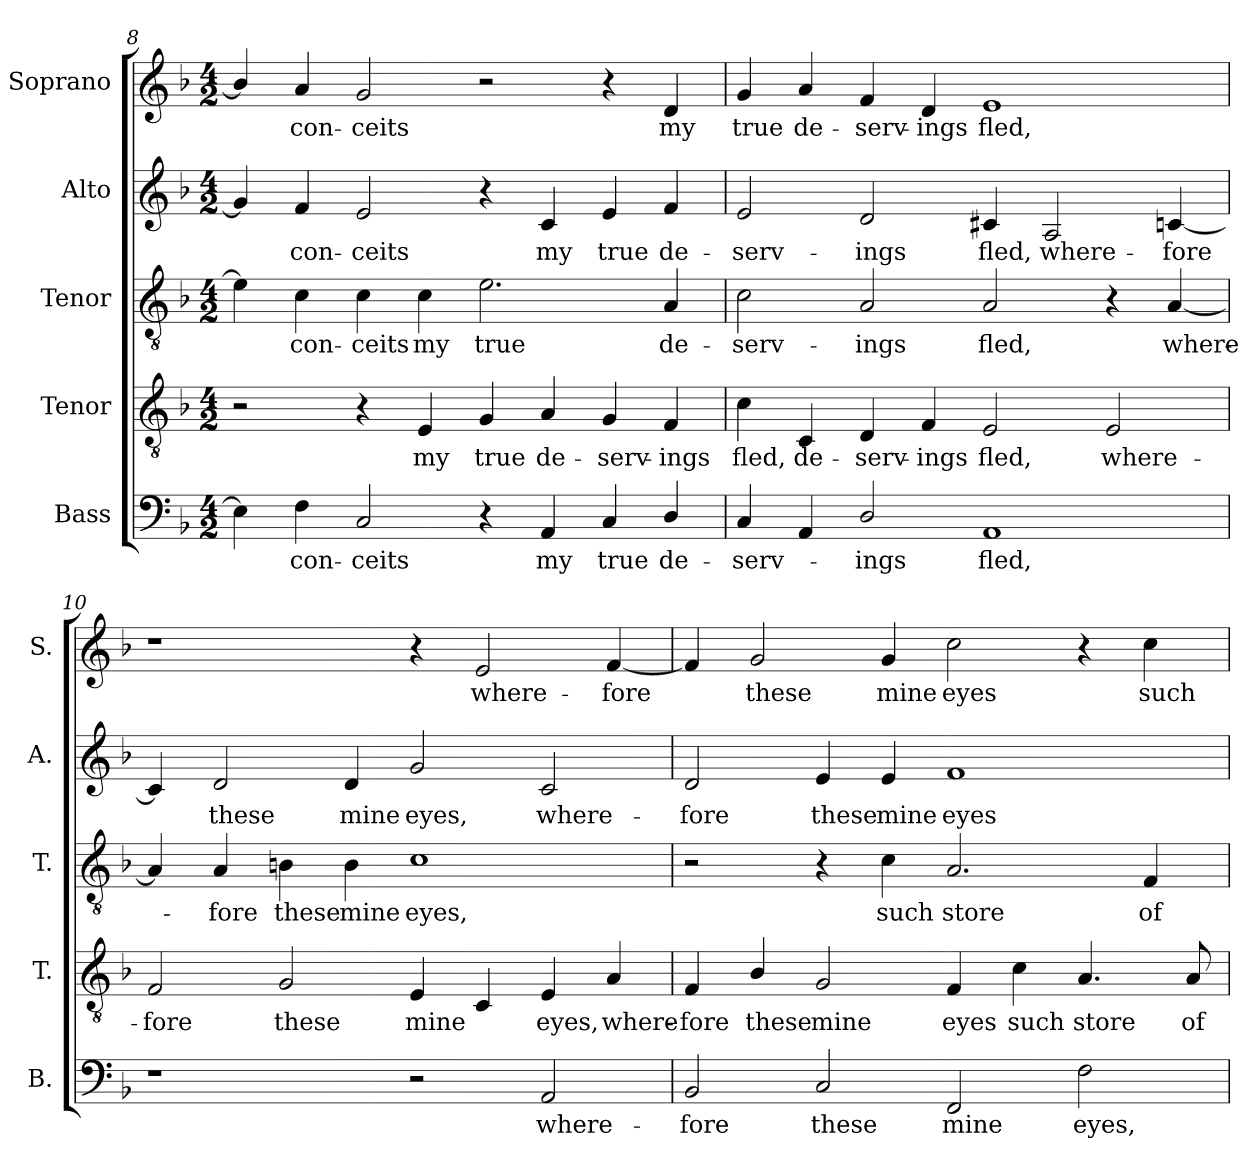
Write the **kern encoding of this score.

**kern	**text	**kern	**text	**kern	**text	**kern	**text	**kern	**text
*part5	*part5	*part4	*part4	*part3	*part3	*part2	*part2	*part1	*part1
*staff5	*staff5	*staff4	*staff4	*staff3	*staff3	*staff2	*staff2	*staff1	*staff1
*I"Bass	*	*I"Tenor	*	*I"Tenor	*	*I"Alto	*	*I"Soprano	*
*I'B.	*	*I'T.	*	*I'T.	*	*I'A.	*	*I'S.	*
*clefF4	*	*clefGv2	*	*clefGv2	*	*clefG2	*	*clefG2	*
*	*	*ITrd7c12	*	*ITrd7c12	*	*	*	*	*
*k[b-]	*	*k[b-]	*	*k[b-]	*	*k[b-]	*	*k[b-]	*
*F:	*	*F:	*	*F:	*	*F:	*	*F:	*
*M4/2	*	*M4/2	*	*M4/2	*	*M4/2	*	*M4/2	*
=8	=8	=8	=8	=8	=8	=8	=8	=8	=8
4Ei\]	.	2r	.	4Ei\]	.	4gi/]	.	4bni/]	.
!	!LO:LY:b:color=#000000	!	!	!	!	!	!	!	!
!	!	!	!	!	!LO:LY:b:color=#000000	!	!	!	!
!	!	!	!	!	!	!	!LO:LY:b:color=#000000	!	!
!	!	!	!	!	!	!	!	!	!LO:LY:b:color=#000000
4Fi\	con-	.	.	4Ci\	con-	4fi/	con-	4ai/	con-
!	!LO:LY:b:color=#000000	!	!	!	!	!	!	!	!
!	!	!	!	!	!LO:LY:b:color=#000000	!	!	!	!
!	!	!	!	!	!	!	!LO:LY:b:color=#000000	!	!
!	!	!	!	!	!	!	!	!	!LO:LY:b:color=#000000
2Ci/	-ceits	4r	.	4Ci\	-ceits	2ei/	-ceits	2gi/	-ceits
!	!	!	!LO:LY:b:color=#000000	!	!	!	!	!	!
!	!	!	!	!	!LO:LY:b:color=#000000	!	!	!	!
.	.	4EEi/	my	4Ci\	my	.	.	.	.
!	!	!	!LO:LY:b:color=#000000	!	!	!	!	!	!
!	!	!	!	!	!LO:LY:b:color=#000000	!	!	!	!
4r	.	4GGi/	true	2.Ei\	true	4r	.	2r	.
!	!LO:LY:b:color=#000000	!	!	!	!	!	!	!	!
!	!	!	!LO:LY:b:color=#000000	!	!	!	!	!	!
!	!	!	!	!	!	!	!LO:LY:b:color=#000000	!	!
4AAi/	my	4AAi/	de-	.	.	4ci/	my	.	.
!	!LO:LY:b:color=#000000	!	!	!	!	!	!	!	!
!	!	!	!LO:LY:b:color=#000000	!	!	!	!	!	!
!	!	!	!	!	!	!	!LO:LY:b:color=#000000	!	!
4Ci/	true	4GGi/	-serv-	.	.	4ei/	true	4r	.
!	!LO:LY:b:color=#000000	!	!	!	!	!	!	!	!
!	!	!	!LO:LY:b:color=#000000	!	!	!	!	!	!
!	!	!	!	!	!LO:LY:b:color=#000000	!	!	!	!
!	!	!	!	!	!	!	!LO:LY:b:color=#000000	!	!
!	!	!	!	!	!	!	!	!	!LO:LY:b:color=#000000
4Di/	de-	4FFi/	-ings	4AAi/	de-	4fi/	de-	4di/	my
!!LO:PB:g=z
=9	=9	=9	=9	=9	=9	=9	=9	=9	=9
!	!LO:LY:b:color=#000000	!	!	!	!	!	!	!	!
!	!	!	!LO:LY:b:color=#000000	!	!	!	!	!	!
!	!	!	!	!	!LO:LY:b:color=#000000	!	!	!	!
!	!	!	!	!	!	!	!LO:LY:b:color=#000000	!	!
!	!	!	!	!	!	!	!	!	!LO:LY:b:color=#000000
4Ci/	-serv-	4Ci\	fled,	2Ci\	-serv-	2ei/	-serv-	4gi/	true
!	!	!	!LO:LY:b:color=#000000	!	!	!	!	!	!
!	!	!	!	!	!	!	!	!	!LO:LY:b:color=#000000
4AAi/	.	4CCi/	de-	.	.	.	.	4ai/	de-
!	!LO:LY:b:color=#000000	!	!	!	!	!	!	!	!
!	!	!	!LO:LY:b:color=#000000	!	!	!	!	!	!
!	!	!	!	!	!LO:LY:b:color=#000000	!	!	!	!
!	!	!	!	!	!	!	!LO:LY:b:color=#000000	!	!
!	!	!	!	!	!	!	!	!	!LO:LY:b:color=#000000
2Di/	-ings	4DDi/	-serv-	2AAi/	-ings	2di/	-ings	4fi/	-serv-
!	!	!	!LO:LY:b:color=#000000	!	!	!	!	!	!
!	!	!	!	!	!	!	!	!	!LO:LY:b:color=#000000
.	.	4FFi/	-ings	.	.	.	.	4di/	-ings
!	!LO:LY:b:color=#000000	!	!	!	!	!	!	!	!
!	!	!	!LO:LY:b:color=#000000	!	!	!	!	!	!
!	!	!	!	!	!LO:LY:b:color=#000000	!	!	!	!
!	!	!	!	!	!	!	!LO:LY:b:color=#000000	!	!
!	!	!	!	!	!	!	!	!	!LO:LY:b:color=#000000
1AAi	fled,	2EEi/	fled,	2AAi/	fled,	4c#Xi/	fled,	1ei	fled,
!	!	!	!	!	!	!	!LO:LY:b:color=#000000	!	!
.	.	.	.	.	.	2Ai/	where-	.	.
!	!	!	!LO:LY:b:color=#000000	!	!	!	!	!	!
.	.	2EEi/	where-	4r	.	.	.	.	.
!	!	!	!	!	!LO:LY:b:color=#000000	!	!	!	!
!	!	!	!	!	!	!	!LO:LY:b:color=#000000	!	!
.	.	.	.	[4AAi/	where-	[4cni/	-fore	.	.
=10	=10	=10	=10	=10	=10	=10	=10	=10	=10
!	!	!	!LO:LY:b:color=#000000	!	!	!	!	!	!
1r	.	2FFi/	-fore	4AAi/]	.	4ci/]	.	1r	.
!	!	!	!	!	!LO:LY:b:color=#000000	!	!	!	!
!	!	!	!	!	!	!	!LO:LY:b:color=#000000	!	!
.	.	.	.	4AAi/	-fore	2di/	these	.	.
!	!	!	!LO:LY:b:color=#000000	!	!	!	!	!	!
!	!	!	!	!	!LO:LY:b:color=#000000	!	!	!	!
.	.	2GGi/	these	4BBni\	these	.	.	.	.
!	!	!	!	!	!LO:LY:b:color=#000000	!	!	!	!
!	!	!	!	!	!	!	!LO:LY:b:color=#000000	!	!
.	.	.	.	4BBi\	mine	4di/	mine	.	.
!	!	!	!LO:LY:b:color=#000000	!	!	!	!	!	!
!	!	!	!	!	!LO:LY:b:color=#000000	!	!	!	!
!	!	!	!	!	!	!	!LO:LY:b:color=#000000	!	!
2r	.	4EEi/	mine	1Ci	eyes,	2gi/	eyes,	4r	.
!	!	!	!	!	!	!	!	!	!LO:LY:b:color=#000000
.	.	4CCi/	.	.	.	.	.	2ei/	where-
!	!LO:LY:b:color=#000000	!	!	!	!	!	!	!	!
!	!	!	!LO:LY:b:color=#000000	!	!	!	!	!	!
!	!	!	!	!	!	!	!LO:LY:b:color=#000000	!	!
2AAi/	where-	4EEi/	eyes,	.	.	2ci/	where-	.	.
!	!	!	!LO:LY:b:color=#000000	!	!	!	!	!	!
!	!	!	!	!	!	!	!	!	!LO:LY:b:color=#000000
.	.	4AAi/	where-	.	.	.	.	[4fi/	-fore
=11	=11	=11	=11	=11	=11	=11	=11	=11	=11
!	!LO:LY:b:color=#000000	!	!	!	!	!	!	!	!
!	!	!	!LO:LY:b:color=#000000	!	!	!	!	!	!
!	!	!	!	!	!	!	!LO:LY:b:color=#000000	!	!
2BB-i/	-fore	4FFi/	-fore	2r	.	2di/	-fore	4fi/]	.
!	!	!	!LO:LY:b:color=#000000	!	!	!	!	!	!
!	!	!	!	!	!	!	!	!	!LO:LY:b:color=#000000
.	.	4BB-i/	these	.	.	.	.	2gi/	these
!	!LO:LY:b:color=#000000	!	!	!	!	!	!	!	!
!	!	!	!LO:LY:b:color=#000000	!	!	!	!	!	!
!	!	!	!	!	!	!	!LO:LY:b:color=#000000	!	!
2Ci/	these	2GGi/	mine	4r	.	4ei/	these	.	.
!	!	!	!	!	!LO:LY:b:color=#000000	!	!	!	!
!	!	!	!	!	!	!	!LO:LY:b:color=#000000	!	!
!	!	!	!	!	!	!	!	!	!LO:LY:b:color=#000000
.	.	.	.	4Ci\	such	4ei/	mine	4gi/	mine
!	!LO:LY:b:color=#000000	!	!	!	!	!	!	!	!
!	!	!	!LO:LY:b:color=#000000	!	!	!	!	!	!
!	!	!	!	!	!LO:LY:b:color=#000000	!	!	!	!
!	!	!	!	!	!	!	!LO:LY:b:color=#000000	!	!
!	!	!	!	!	!	!	!	!	!LO:LY:b:color=#000000
2FFi/	mine	4FFi/	eyes	2.AAi/	store	1fi	eyes	2cci\	eyes
!	!	!	!LO:LY:b:color=#000000	!	!	!	!	!	!
.	.	4Ci\	such	.	.	.	.	.	.
!	!LO:LY:b:color=#000000	!	!	!	!	!	!	!	!
!	!	!	!LO:LY:b:color=#000000	!	!	!	!	!	!
2Fi\	eyes,	4.AAi/	store	.	.	.	.	4r	.
!	!	!	!	!	!LO:LY:b:color=#000000	!	!	!	!
!	!	!	!	!	!	!	!	!	!LO:LY:b:color=#000000
.	.	.	.	4FFi/	of	.	.	4cci\	such
!	!	!	!LO:LY:b:color=#000000	!	!	!	!	!	!
.	.	8AAi/	of	.	.	.	.	.	.
=	=	=	=	=	=	=	=	=	=
*-	*-	*-	*-	*-	*-	*-	*-	*-	*-
